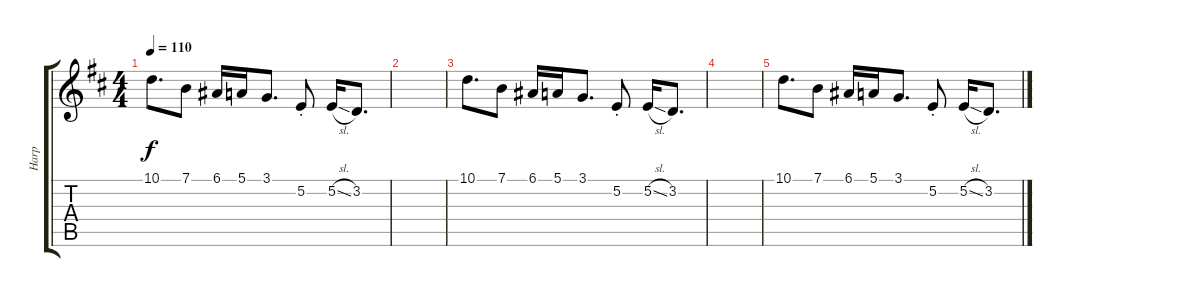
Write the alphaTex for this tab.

\track ("Harp" "Harp") {instrument harmonica}
\staff {score tabs}
\tuning (E4 B3 G3 D3 A2 E2) {hide}
\ts (4 4)
\tempo 110
\clef g2
\ks d
10.1.8{d dy f} 7.1.8 6.1.16 5.1.16 3.1.8{d} 5.2{st}.8 5.2{sl}.16 3.2.8{d} |
|
10.1.8{d} 7.1.8 6.1.16 5.1.16 3.1.8{d} 5.2{st}.8 5.2{sl}.16 3.2.8{d} |
|
10.1.8{d} 7.1.8 6.1.16 5.1.16 3.1.8{d} 5.2{st}.8 5.2{sl}.16 3.2.8{d}
